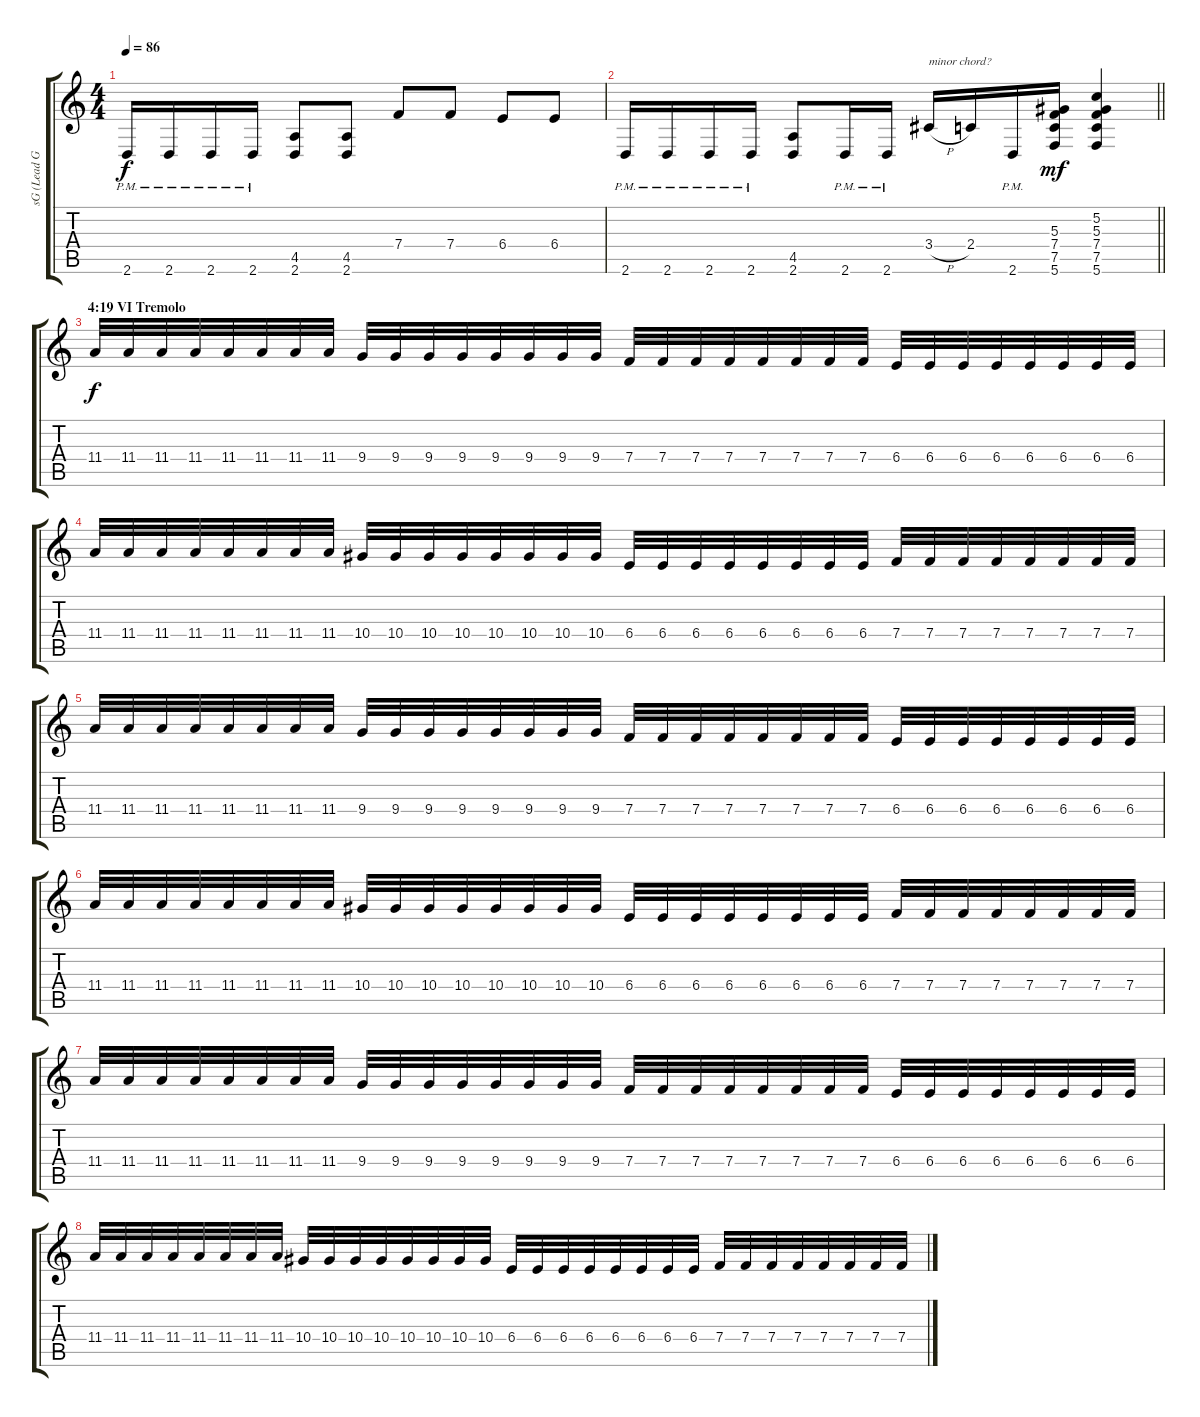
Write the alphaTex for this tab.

\track ("sG (Lead Guitar)" "sG (Lead G") {instrument distortionguitar}
\staff {score tabs}
\tuning (C4 G3 Eb3 Bb2 F2 C2) {hide}
\ts (4 4)
\tempo 86
\clef g2
\ks c
2.6{pm}.16{dy f} 2.6{pm}.16 2.6{pm}.16 2.6{pm}.16 (4.5 2.6).8 (4.5 2.6).8 7.4.8 7.4.8 6.4.8 6.4.8 |
\barLineRight lightlight
2.6{pm}.16 2.6{pm}.16 2.6{pm}.16 2.6{pm}.16 (4.5 2.6).8 2.6{pm}.16 2.6{pm}.16 3.4{h}.16{txt "minor chord?"} 2.4.16 2.6{pm}.16 (5.3 7.4 7.5 5.6).16{dy mf} (5.2 5.3 7.4 7.5 5.6).4 |
\section ("" "4:19 VI Tremolo")
11.4.32{dy f} 11.4.32 11.4.32 11.4.32 11.4.32 11.4.32 11.4.32 11.4.32 9.4.32 9.4.32 9.4.32 9.4.32 9.4.32 9.4.32 9.4.32 9.4.32 7.4.32 7.4.32 7.4.32 7.4.32 7.4.32 7.4.32 7.4.32 7.4.32 6.4.32 6.4.32 6.4.32 6.4.32 6.4.32 6.4.32 6.4.32 6.4.32 |
11.4.32 11.4.32 11.4.32 11.4.32 11.4.32 11.4.32 11.4.32 11.4.32 10.4.32 10.4.32 10.4.32 10.4.32 10.4.32 10.4.32 10.4.32 10.4.32 6.4.32 6.4.32 6.4.32 6.4.32 6.4.32 6.4.32 6.4.32 6.4.32 7.4.32 7.4.32 7.4.32 7.4.32 7.4.32 7.4.32 7.4.32 7.4.32 |
11.4.32 11.4.32 11.4.32 11.4.32 11.4.32 11.4.32 11.4.32 11.4.32 9.4.32 9.4.32 9.4.32 9.4.32 9.4.32 9.4.32 9.4.32 9.4.32 7.4.32 7.4.32 7.4.32 7.4.32 7.4.32 7.4.32 7.4.32 7.4.32 6.4.32 6.4.32 6.4.32 6.4.32 6.4.32 6.4.32 6.4.32 6.4.32 |
11.4.32 11.4.32 11.4.32 11.4.32 11.4.32 11.4.32 11.4.32 11.4.32 10.4.32 10.4.32 10.4.32 10.4.32 10.4.32 10.4.32 10.4.32 10.4.32 6.4.32 6.4.32 6.4.32 6.4.32 6.4.32 6.4.32 6.4.32 6.4.32 7.4.32 7.4.32 7.4.32 7.4.32 7.4.32 7.4.32 7.4.32 7.4.32 |
11.4.32 11.4.32 11.4.32 11.4.32 11.4.32 11.4.32 11.4.32 11.4.32 9.4.32 9.4.32 9.4.32 9.4.32 9.4.32 9.4.32 9.4.32 9.4.32 7.4.32 7.4.32 7.4.32 7.4.32 7.4.32 7.4.32 7.4.32 7.4.32 6.4.32 6.4.32 6.4.32 6.4.32 6.4.32 6.4.32 6.4.32 6.4.32 |
11.4.32 11.4.32 11.4.32 11.4.32 11.4.32 11.4.32 11.4.32 11.4.32 10.4.32 10.4.32 10.4.32 10.4.32 10.4.32 10.4.32 10.4.32 10.4.32 6.4.32 6.4.32 6.4.32 6.4.32 6.4.32 6.4.32 6.4.32 6.4.32 7.4.32 7.4.32 7.4.32 7.4.32 7.4.32 7.4.32 7.4.32 7.4.32
